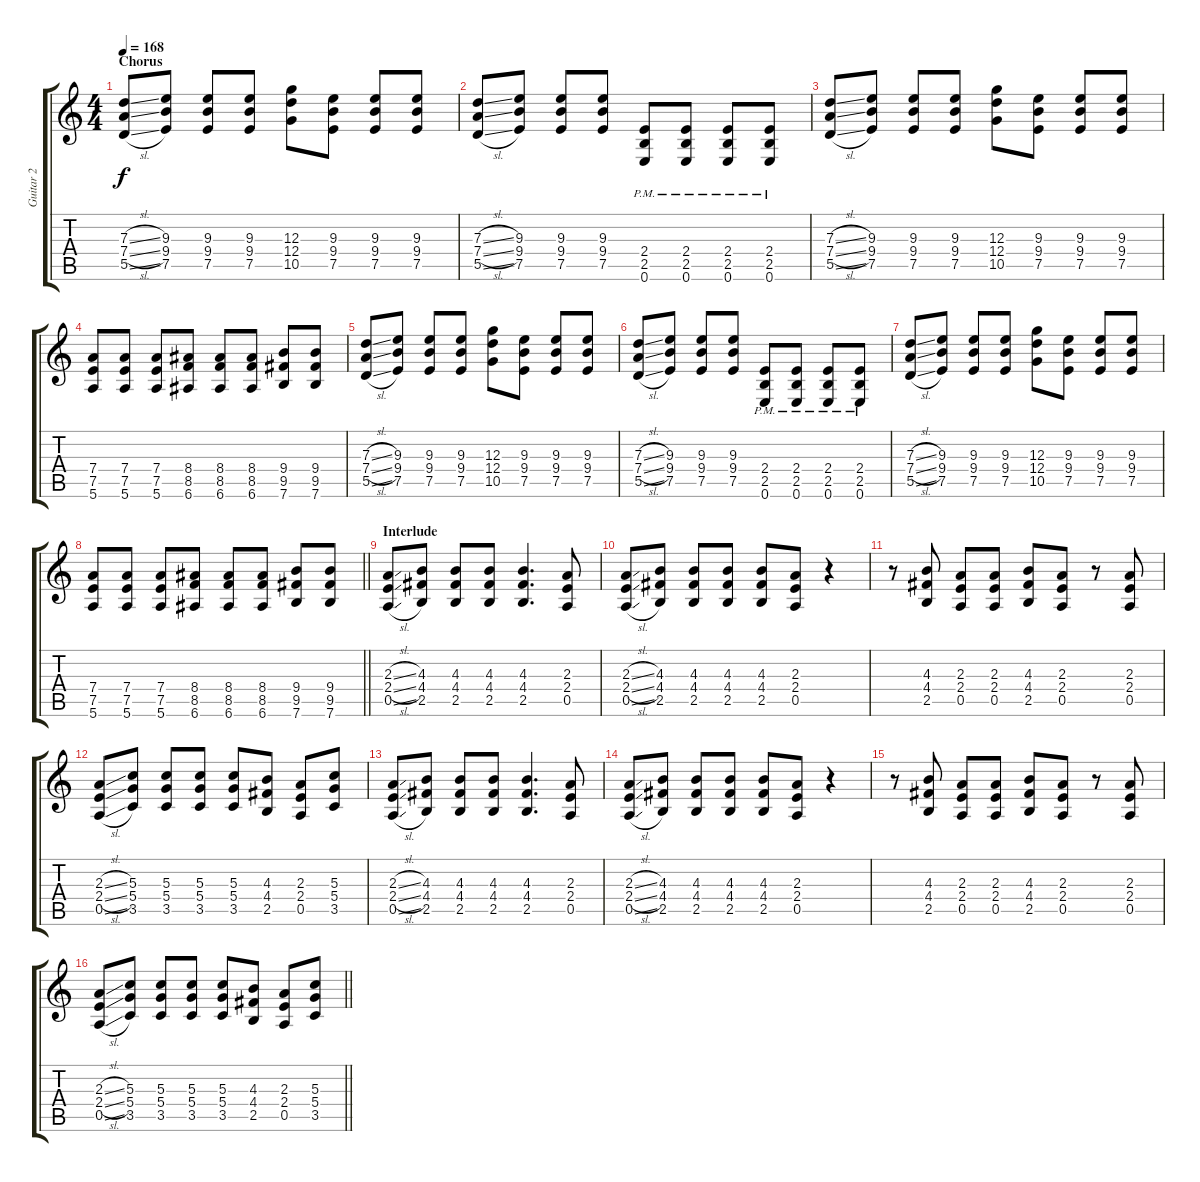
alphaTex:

\track ("Guitar 2" "Guitar 2") {instrument overdrivenguitar}
\staff {score tabs}
\tuning (E4 B3 G3 D3 A2 E2) {hide}
\ts (4 4)
\section ("" "Chorus")
\tempo 168
\clef g2
\ks c
(7.3{sl} 7.4{sl} 5.5{sl}).8{dy f} (9.3 9.4 7.5).8 (9.3 9.4 7.5).8 (9.3 9.4 7.5).8 (12.3 12.4 10.5).8 (9.3 9.4 7.5).8 (9.3 9.4 7.5).8 (9.3 9.4 7.5).8 |
(7.3{sl} 7.4{sl} 5.5{sl}).8 (9.3 9.4 7.5).8 (9.3 9.4 7.5).8 (9.3 9.4 7.5).8 (2.4{pm} 2.5{pm} 0.6{pm}).8 (2.4{pm} 2.5{pm} 0.6{pm}).8 (2.4{pm} 2.5{pm} 0.6{pm}).8 (2.4{pm} 2.5{pm} 0.6{pm}).8 |
(7.3{sl} 7.4{sl} 5.5{sl}).8 (9.3 9.4 7.5).8 (9.3 9.4 7.5).8 (9.3 9.4 7.5).8 (12.3 12.4 10.5).8 (9.3 9.4 7.5).8 (9.3 9.4 7.5).8 (9.3 9.4 7.5).8 |
(7.4 7.5 5.6).8 (7.4 7.5 5.6).8 (7.4 7.5 5.6).8 (8.4 8.5 6.6).8 (8.4 8.5 6.6).8 (8.4 8.5 6.6).8 (9.4 9.5 7.6).8 (9.4 9.5 7.6).8 |
(7.3{sl} 7.4{sl} 5.5{sl}).8 (9.3 9.4 7.5).8 (9.3 9.4 7.5).8 (9.3 9.4 7.5).8 (12.3 12.4 10.5).8 (9.3 9.4 7.5).8 (9.3 9.4 7.5).8 (9.3 9.4 7.5).8 |
(7.3{sl} 7.4{sl} 5.5{sl}).8 (9.3 9.4 7.5).8 (9.3 9.4 7.5).8 (9.3 9.4 7.5).8 (2.4{pm} 2.5{pm} 0.6{pm}).8 (2.4{pm} 2.5{pm} 0.6{pm}).8 (2.4{pm} 2.5{pm} 0.6{pm}).8 (2.4{pm} 2.5{pm} 0.6{pm}).8 |
(7.3{sl} 7.4{sl} 5.5{sl}).8 (9.3 9.4 7.5).8 (9.3 9.4 7.5).8 (9.3 9.4 7.5).8 (12.3 12.4 10.5).8 (9.3 9.4 7.5).8 (9.3 9.4 7.5).8 (9.3 9.4 7.5).8 |
\barLineRight lightlight
(7.4 7.5 5.6).8 (7.4 7.5 5.6).8 (7.4 7.5 5.6).8 (8.4 8.5 6.6).8 (8.4 8.5 6.6).8 (8.4 8.5 6.6).8 (9.4 9.5 7.6).8 (9.4 9.5 7.6).8 |
\section ("" "Interlude")
(2.3{sl} 2.4{sl} 0.5{sl}).8 (4.3 4.4 2.5).8 (4.3 4.4 2.5).8 (4.3 4.4 2.5).8 (4.3 4.4 2.5).4{d} (2.3 2.4 0.5).8 |
(2.3{sl} 2.4{sl} 0.5{sl}).8 (4.3 4.4 2.5).8 (4.3 4.4 2.5).8 (4.3 4.4 2.5).8 (4.3 4.4 2.5).8 (2.3 2.4 0.5).8 r.4 |
r.8 (4.3 4.4 2.5).8 (2.3 2.4 0.5).8 (2.3 2.4 0.5).8 (4.3 4.4 2.5).8 (2.3 2.4 0.5).8 r.8 (2.3 2.4 0.5).8 |
(2.3{sl} 2.4{sl} 0.5{sl}).8 (5.3 5.4 3.5).8 (5.3 5.4 3.5).8 (5.3 5.4 3.5).8 (5.3 5.4 3.5).8 (4.3 4.4 2.5).8 (2.3 2.4 0.5).8 (5.3 5.4 3.5).8 |
(2.3{sl} 2.4{sl} 0.5{sl}).8 (4.3 4.4 2.5).8 (4.3 4.4 2.5).8 (4.3 4.4 2.5).8 (4.3 4.4 2.5).4{d} (2.3 2.4 0.5).8 |
(2.3{sl} 2.4{sl} 0.5{sl}).8 (4.3 4.4 2.5).8 (4.3 4.4 2.5).8 (4.3 4.4 2.5).8 (4.3 4.4 2.5).8 (2.3 2.4 0.5).8 r.4 |
r.8 (4.3 4.4 2.5).8 (2.3 2.4 0.5).8 (2.3 2.4 0.5).8 (4.3 4.4 2.5).8 (2.3 2.4 0.5).8 r.8 (2.3 2.4 0.5).8 |
\barLineRight lightlight
(2.3{sl} 2.4{sl} 0.5{sl}).8 (5.3 5.4 3.5).8 (5.3 5.4 3.5).8 (5.3 5.4 3.5).8 (5.3 5.4 3.5).8 (4.3 4.4 2.5).8 (2.3 2.4 0.5).8 (5.3 5.4 3.5).8
